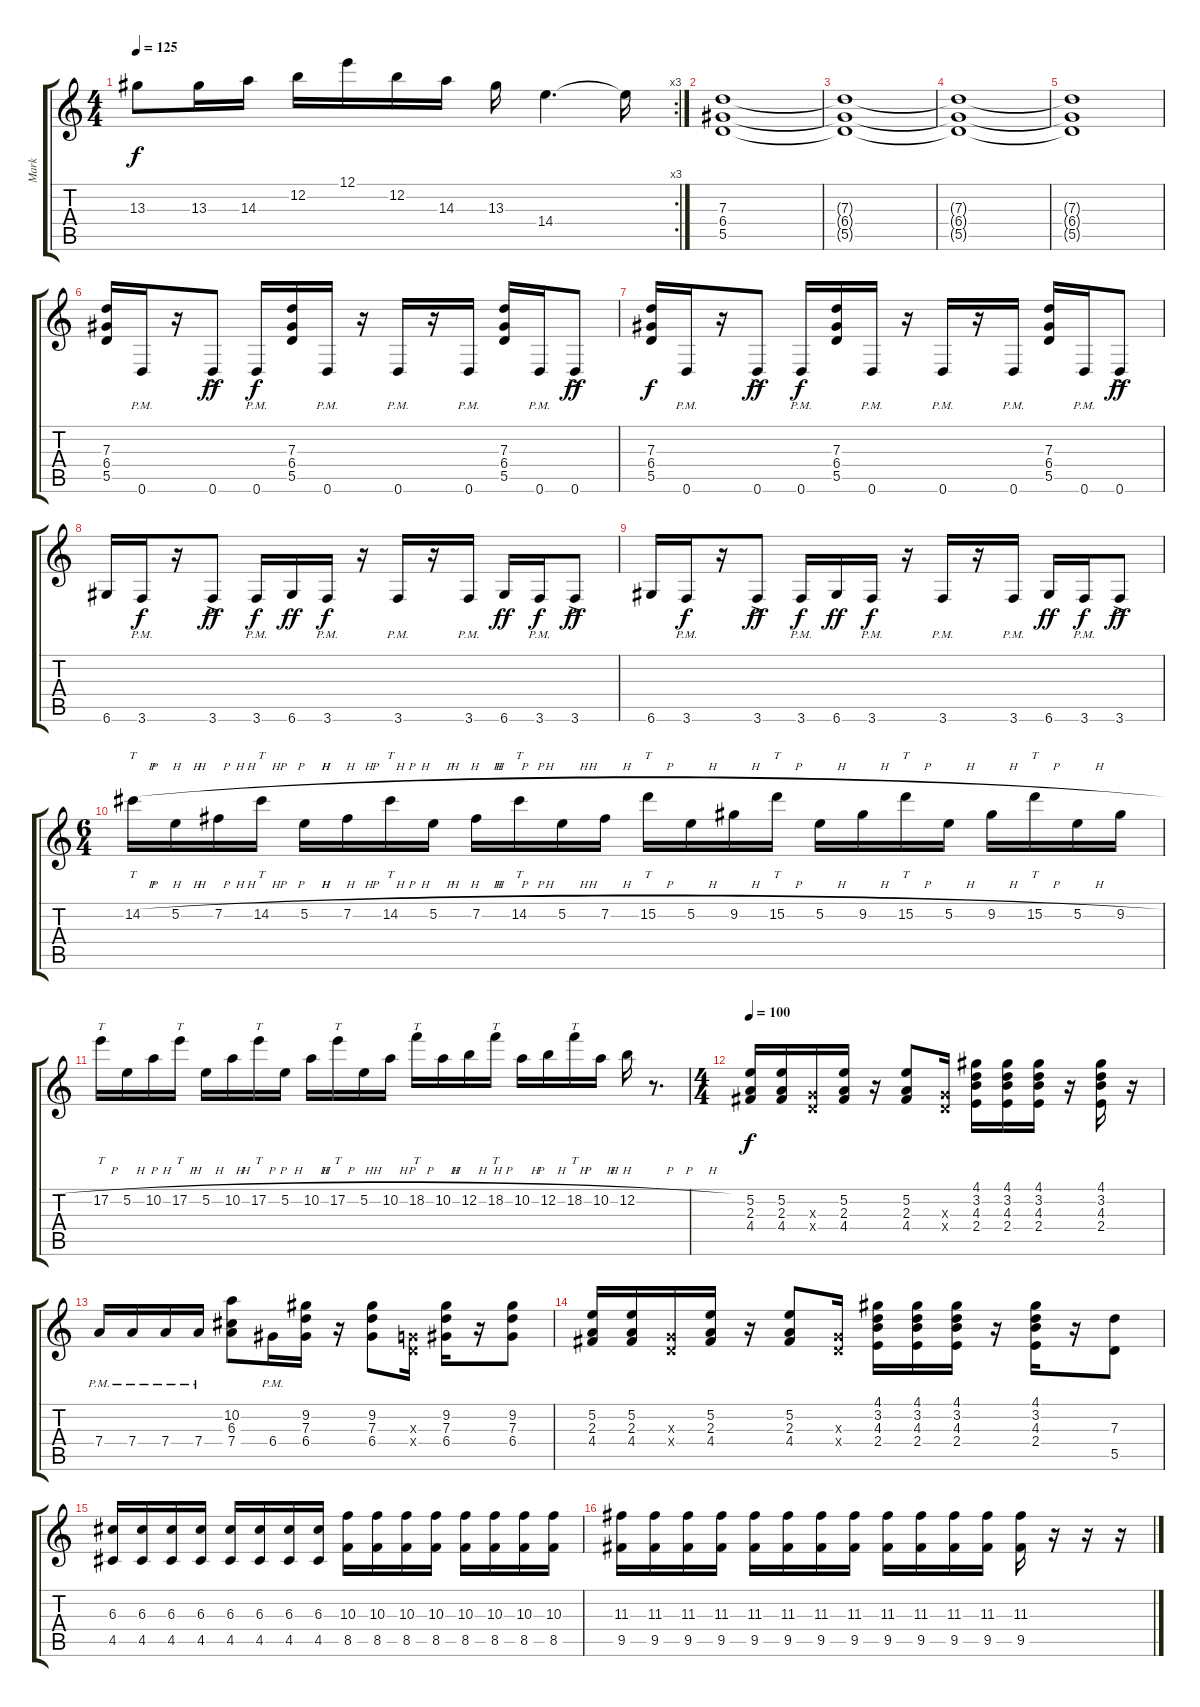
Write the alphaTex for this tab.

\track ("Mark" "Mark") {instrument distortionguitar}
\staff {score tabs}
\tuning (E4 B3 G3 D3 A2 D2) {hide}
\rc 3
\ts (4 4)
\tempo 125
\clef g2
\ks c
13.3{t}.8{dy f} 13.3.16 14.3.16 12.2.16 12.1.16 12.2.16 14.3.16 13.3.16 14.4.4{d} 14.4{t}.16 |
(7.3 6.4 5.5).1 |
(7.3{t} 6.4{t} 5.5{t}).1 |
(7.3{t} 6.4{t} 5.5{t}).1 |
(7.3{t} 6.4{t} 5.5{t}).1 |
(7.3 6.4 5.5).16 0.6{pm}.16 r.16 0.6{ac}.8{dy ff} 0.6{pm}.16{dy f} (7.3 6.4 5.5).16 0.6{pm}.16 r.16 0.6{pm}.16 r.16 0.6{pm}.16 (7.3 6.4 5.5).16 0.6{pm}.16 0.6{ac}.8{dy ff} |
(7.3 6.4 5.5).16{dy f} 0.6{pm}.16 r.16 0.6{ac}.8{dy ff} 0.6{pm}.16{dy f} (7.3 6.4 5.5).16 0.6{pm}.16 r.16 0.6{pm}.16 r.16 0.6{pm}.16 (7.3 6.4 5.5).16 0.6{pm}.16 0.6{ac}.8{dy ff} |
6.6.16 3.6{pm}.16{dy f} r.16 3.6{ac}.8{dy ff} 3.6{pm}.16{dy f} 6.6.16{dy ff} 3.6{pm}.16{dy f} r.16 3.6{pm}.16 r.16 3.6{pm}.16 6.6.16{dy ff} 3.6{pm}.16{dy f} 3.6{ac}.8{dy ff} |
6.6.16 3.6{pm}.16{dy f} r.16 3.6{ac}.8{dy ff} 3.6{pm}.16{dy f} 6.6.16{dy ff} 3.6{pm}.16{dy f} r.16 3.6{pm}.16 r.16 3.6{pm}.16 6.6.16{dy ff} 3.6{pm}.16{dy f} 3.6{ac}.8{dy ff} |
\ts (6 4)
14.2{h}.16{tt} 5.2{h}.16 7.2{h}.16 14.2{h}.16{tt} 5.2{h}.16 7.2{h}.16 14.2{h}.16{tt} 5.2{h}.16 7.2{h}.16 14.2{h}.16{tt} 5.2{h}.16 7.2{h}.16 15.2{h}.16{tt} 5.2{h}.16 9.2{h}.16 15.2{h}.16{tt} 5.2{h}.16 9.2{h}.16 15.2{h}.16{tt} 5.2{h}.16 9.2{h}.16 15.2{h}.16{tt} 5.2{h}.16 9.2{h}.16 |
17.2{h}.16{tt} 5.2{h}.16 10.2{h}.16 17.2{h}.16{tt} 5.2{h}.16 10.2{h}.16 17.2{h}.16{tt} 5.2{h}.16 10.2{h}.16 17.2{h}.16{tt} 5.2{h}.16 10.2{h}.16 18.2{h}.16{tt} 10.2{h}.16 12.2{h}.16 18.2{h}.16{tt} 10.2{h}.16 12.2{h}.16 18.2{h}.16{tt} 10.2{h}.16 12.2{h}.16 r.8{d} |
\ts (4 4)
\tempo 100
(5.2 2.3 4.4).16{dy f} (5.2 2.3 4.4).16 (0.3{x} 0.4{x}).16 (5.2 2.3 4.4).16 r.16 (5.2 2.3 4.4).8 (0.3{x} 0.4{x}).16 (4.1 3.2 4.3 2.4).16 (4.1 3.2 4.3 2.4).16 (4.1 3.2 4.3 2.4).16 r.16 (4.1 3.2 4.3 2.4).16 r.16 |
7.4{pm}.16 7.4{pm}.16 7.4{pm}.16 7.4{pm}.16 (10.2 6.3 7.4).8 6.4{pm}.16 (9.2 7.3 6.4).16 r.16 (9.2 7.3 6.4).8 (0.3{x} 0.4{x}).16 (9.2 7.3 6.4).16 r.16 (9.2 7.3 6.4).8 |
(5.2 2.3 4.4).16 (5.2 2.3 4.4).16 (0.3{x} 0.4{x}).16 (5.2 2.3 4.4).16 r.16 (5.2 2.3 4.4).8 (0.3{x} 0.4{x}).16 (4.1 3.2 4.3 2.4).16 (4.1 3.2 4.3 2.4).16 (4.1 3.2 4.3 2.4).16 r.16 (4.1 3.2 4.3 2.4).16 r.16 (7.3 5.5).8 |
(6.3 4.5).16 (6.3 4.5).16 (6.3 4.5).16 (6.3 4.5).16 (6.3 4.5).16 (6.3 4.5).16 (6.3 4.5).16 (6.3 4.5).16 (10.3 8.5).16 (10.3 8.5).16 (10.3 8.5).16 (10.3 8.5).16 (10.3 8.5).16 (10.3 8.5).16 (10.3 8.5).16 (10.3 8.5).16 |
(11.3 9.5).16 (11.3 9.5).16 (11.3 9.5).16 (11.3 9.5).16 (11.3 9.5).16 (11.3 9.5).16 (11.3 9.5).16 (11.3 9.5).16 (11.3 9.5).16 (11.3 9.5).16 (11.3 9.5).16 (11.3 9.5).16 (11.3 9.5).16 r.16 r.16 r.16
